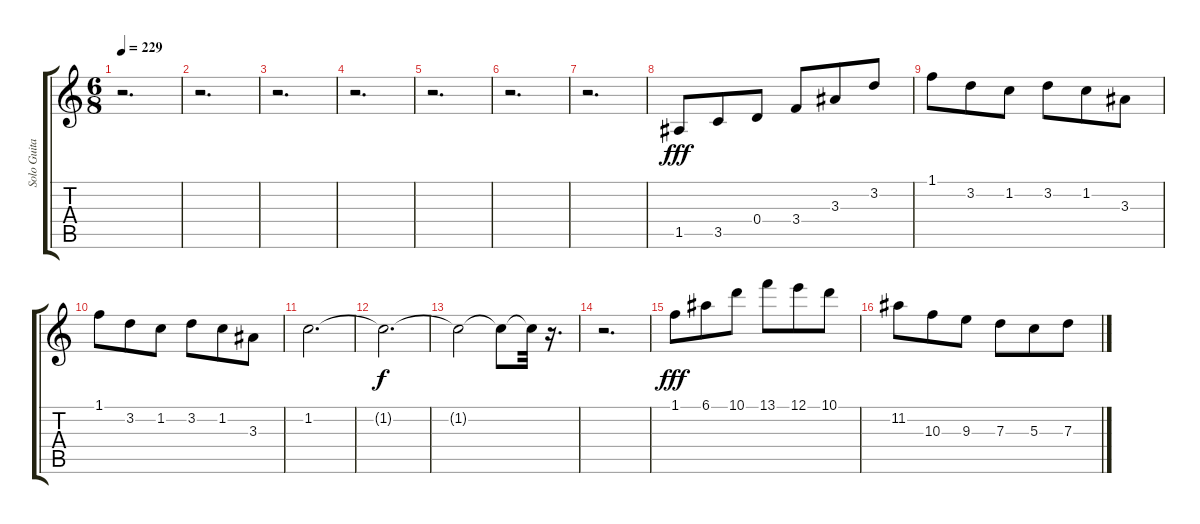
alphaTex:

\track ("Solo Guitar1" "Solo Guita") {instrument overdrivenguitar}
\staff {score tabs}
\tuning (E4 B3 G3 D3 A2 E2) {hide}
\ts (6 8)
\tempo 229
\clef g2
\ks c
r.2{d dy fff} |
r.2{d} |
r.2{d} |
r.2{d} |
r.2{d} |
r.2{d} |
r.2{d} |
1.5.8 3.5.8 0.4.8 3.4.8 3.3.8 3.2.8 |
1.1.8 3.2.8 1.2.8 3.2.8 1.2.8 3.3.8 |
1.1.8 3.2.8 1.2.8 3.2.8 1.2.8 3.3.8 |
1.2.2{d} |
1.2{t}.2{d dy f} |
1.2{t}.2 1.2{t}.8 1.2{t}.32 r.16{d} |
r.2{d} |
1.1.8{dy fff} 6.1.8 10.1.8 13.1.8 12.1.8 10.1.8 |
11.2.8 10.3.8 9.3.8 7.3.8 5.3.8 7.3.8
